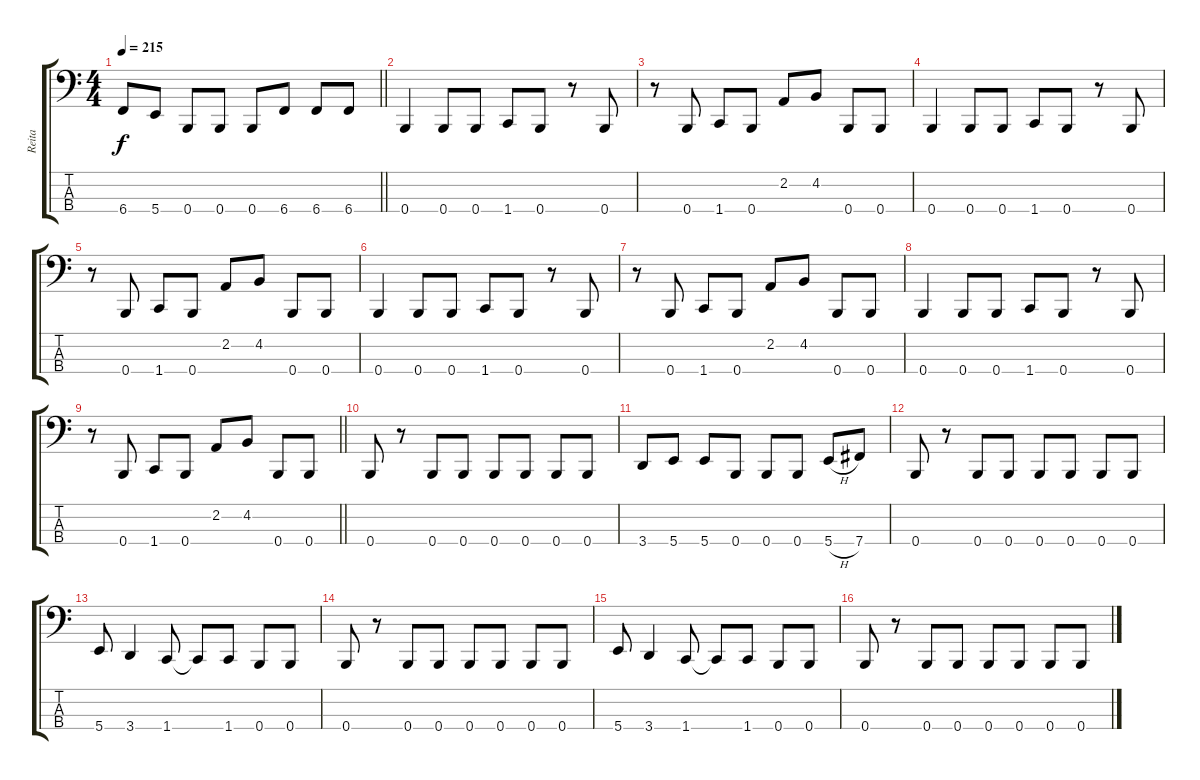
\track ("Reita" "Reita") {instrument electricbasspick}
\staff {score tabs}
\tuning (C2 G1 D0 B0) {hide}
\ts (4 4)
\tempo 215
\clef f4
\barLineRight lightlight
\ks c
6.4.8{dy f} 5.4.8 0.4.8 0.4.8 0.4.8 6.4.8 6.4.8 6.4.8 |
0.4.4 0.4.8 0.4.8 1.4.8 0.4.8 r.8 0.4.8 |
r.8 0.4.8 1.4.8 0.4.8 2.2.8 4.2.8 0.4.8 0.4.8 |
0.4.4 0.4.8 0.4.8 1.4.8 0.4.8 r.8 0.4.8 |
r.8 0.4.8 1.4.8 0.4.8 2.2.8 4.2.8 0.4.8 0.4.8 |
0.4.4 0.4.8 0.4.8 1.4.8 0.4.8 r.8 0.4.8 |
r.8 0.4.8 1.4.8 0.4.8 2.2.8 4.2.8 0.4.8 0.4.8 |
0.4.4 0.4.8 0.4.8 1.4.8 0.4.8 r.8 0.4.8 |
\barLineRight lightlight
r.8 0.4.8 1.4.8 0.4.8 2.2.8 4.2.8 0.4.8 0.4.8 |
0.4.8 r.8 0.4.8 0.4.8 0.4.8 0.4.8 0.4.8 0.4.8 |
3.4.8 5.4.8 5.4.8 0.4.8 0.4.8 0.4.8 5.4{h}.8 7.4.8 |
0.4.8 r.8 0.4.8 0.4.8 0.4.8 0.4.8 0.4.8 0.4.8 |
5.4.8 3.4.4 1.4.8 1.4{t}.8 1.4.8 0.4.8 0.4.8 |
0.4.8 r.8 0.4.8 0.4.8 0.4.8 0.4.8 0.4.8 0.4.8 |
5.4.8 3.4.4 1.4.8 1.4{t}.8 1.4.8 0.4.8 0.4.8 |
0.4.8 r.8 0.4.8 0.4.8 0.4.8 0.4.8 0.4.8 0.4.8
